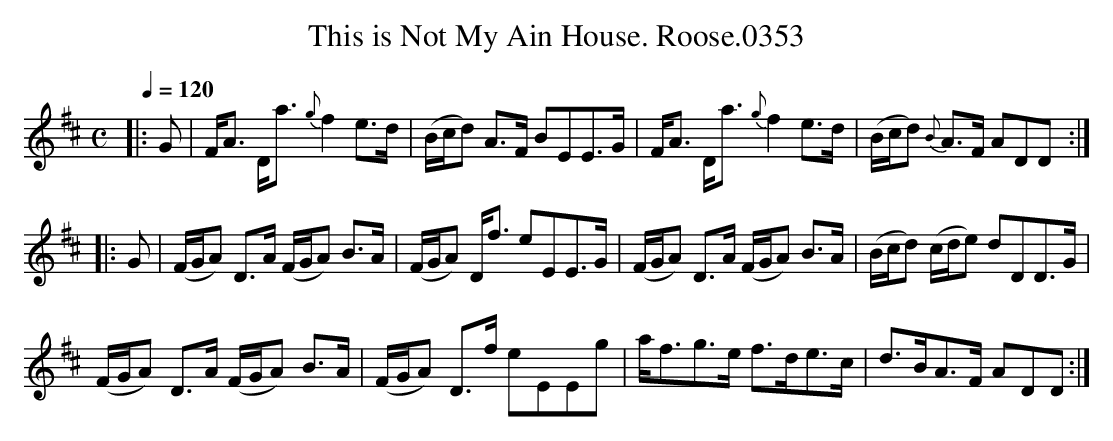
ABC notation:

X:1
T:This is Not My Ain House. Roose.0353
M:C
L:1/8
Q:1/4=120
K:D
|:G|F<A D<a{g}f2 e>d|(B/c/d) A>F BEE>G|\\
F<A D<a{g}f2 e>d|(B/c/d) {B}A>F ADD:|
|:G|(F/G/A) D>A (F/G/A) B>A|(F/G/A) D<f eEE>G|\\
(F/G/A) D>A (F/G/A) B>A|(B/c/d) (c/d/e) dDD>G|
(F/G/A) D>A (F/G/A) B>A|(F/G/A) D>f eEEg|a<fg>e f>de>c|d>BA>F ADD:|
